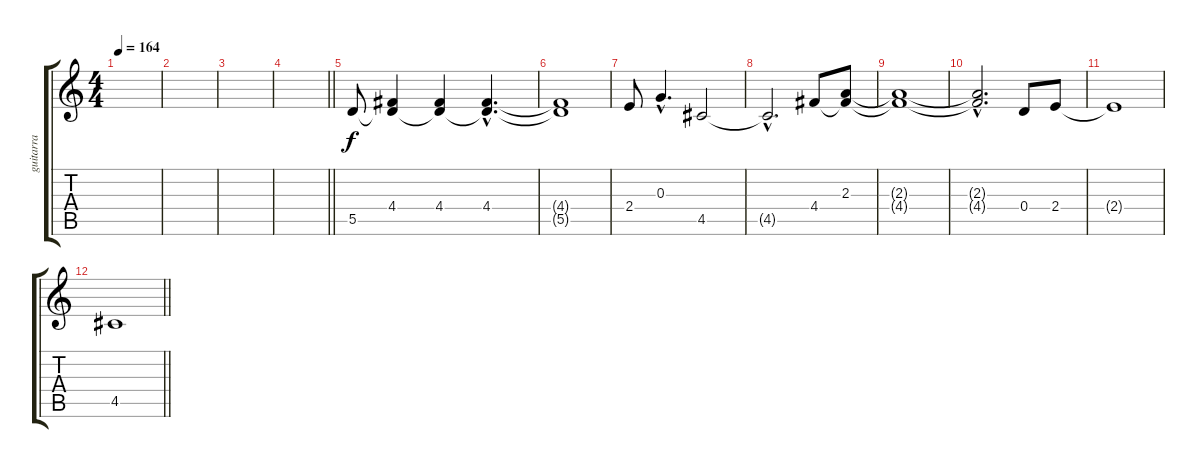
\track ("guitarra" "guitarra") {instrument distortionguitar}
\staff {score tabs}
\tuning (E4 B3 G3 D3 A2 E2) {hide}
\ts (4 4)
\tempo 164
\clef g2
\ks c
|
|
|
\barLineRight lightlight
|
5.5.8 (4.4 5.5{t}).4 (4.4 5.5{t}).4 (4.4{hac} 5.5{hac t}).4{d} |
(4.4{t} 5.5{t}).1 |
2.4.8 0.3{hac}.4{d} 4.5.2 |
4.5{hac t}.2{d} 4.4.8 (2.3 4.4{t}).8 |
(2.3{t} 4.4{t}).1 |
(2.3{hac t} 4.4{hac t}).2{d} 0.4.8 2.4.8 |
2.4{t}.1 |
\barLineRight lightlight
4.5.1
